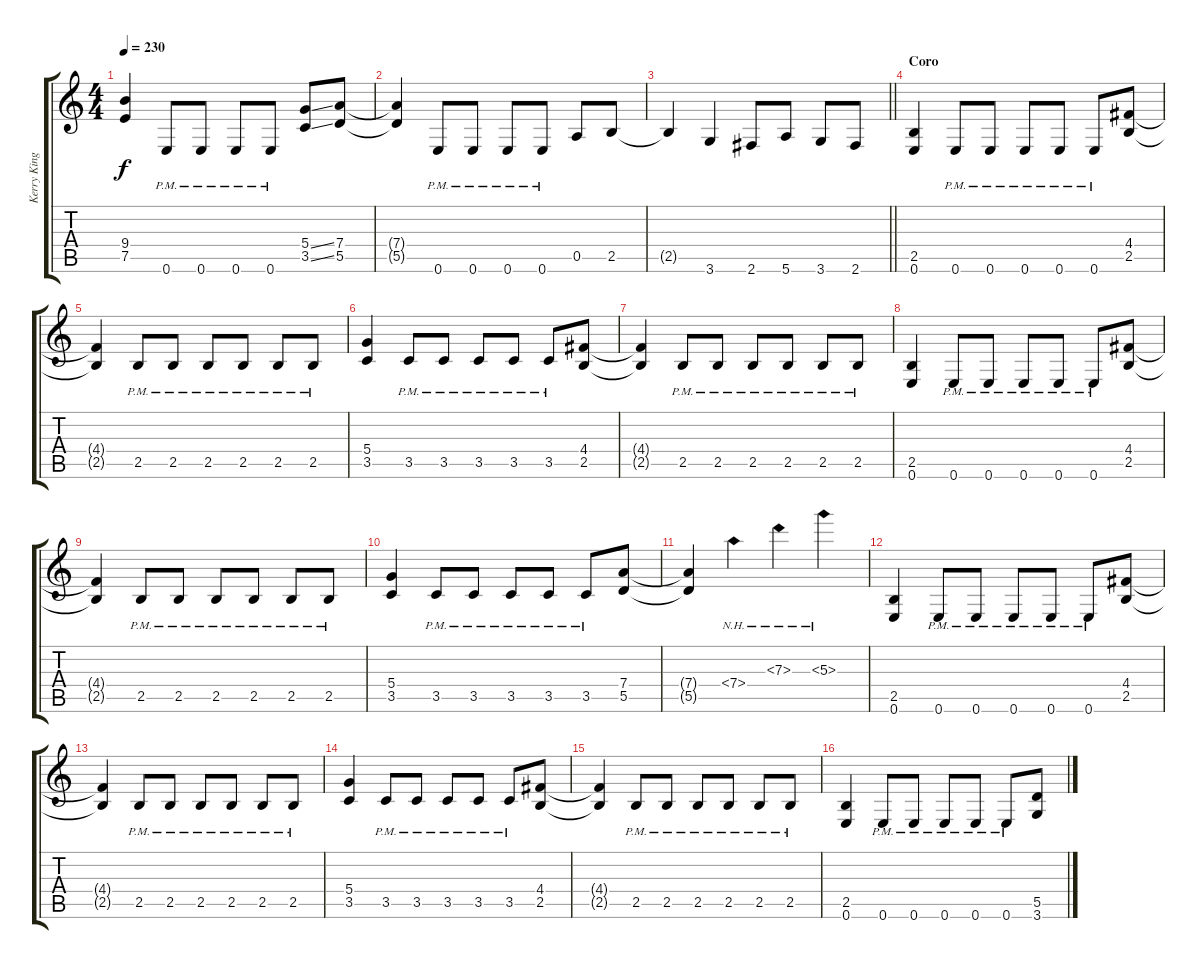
\track ("Kerry King" "Kerry King") {instrument distortionguitar}
\staff {score tabs}
\tuning (E4 B3 G3 D3 A2 E2) {hide}
\ts (4 4)
\tempo 230
\clef g2
\ks c
(9.4{t} 7.5{t}).4{dy f} 0.6{pm}.8 0.6{pm}.8 0.6{pm}.8 0.6{pm}.8 (5.4{ss} 3.5{ss}).8 (7.4 5.5).8 |
(7.4{t} 5.5{t}).4 0.6{pm}.8 0.6{pm}.8 0.6{pm}.8 0.6{pm}.8 0.5.8 2.5.8 |
\barLineRight lightlight
2.5{t}.4 3.6.4 2.6.8 5.6.8 3.6.8 2.6.8 |
\section ("" "Coro")
(2.5 0.6).4 0.6{pm}.8 0.6{pm}.8 0.6{pm}.8 0.6{pm}.8 0.6{pm}.8 (4.4 2.5).8 |
(4.4{t} 2.5{t}).4 2.5{pm}.8 2.5{pm}.8 2.5{pm}.8 2.5{pm}.8 2.5{pm}.8 2.5{pm}.8 |
(5.4 3.5).4 3.5{pm}.8 3.5{pm}.8 3.5{pm}.8 3.5{pm}.8 3.5{pm}.8 (4.4 2.5).8 |
(4.4{t} 2.5{t}).4 2.5{pm}.8 2.5{pm}.8 2.5{pm}.8 2.5{pm}.8 2.5{pm}.8 2.5{pm}.8 |
(2.5 0.6).4 0.6{pm}.8 0.6{pm}.8 0.6{pm}.8 0.6{pm}.8 0.6{pm}.8 (4.4 2.5).8 |
(4.4{t} 2.5{t}).4 2.5{pm}.8 2.5{pm}.8 2.5{pm}.8 2.5{pm}.8 2.5{pm}.8 2.5{pm}.8 |
(5.4 3.5).4 3.5{pm}.8 3.5{pm}.8 3.5{pm}.8 3.5{pm}.8 3.5{pm}.8 (7.4 5.5).8 |
(7.4{t} 5.5{t}).4 7.4{nh}.4 7.3{nh}.4 5.3{nh}.4 |
(2.5 0.6).4 0.6{pm}.8 0.6{pm}.8 0.6{pm}.8 0.6{pm}.8 0.6{pm}.8 (4.4 2.5).8 |
(4.4{t} 2.5{t}).4 2.5{pm}.8 2.5{pm}.8 2.5{pm}.8 2.5{pm}.8 2.5{pm}.8 2.5{pm}.8 |
(5.4 3.5).4 3.5{pm}.8 3.5{pm}.8 3.5{pm}.8 3.5{pm}.8 3.5{pm}.8 (4.4 2.5).8 |
(4.4{t} 2.5{t}).4 2.5{pm}.8 2.5{pm}.8 2.5{pm}.8 2.5{pm}.8 2.5{pm}.8 2.5{pm}.8 |
(2.5 0.6).4 0.6{pm}.8 0.6{pm}.8 0.6{pm}.8 0.6{pm}.8 0.6{pm}.8 (5.5 3.6).8
